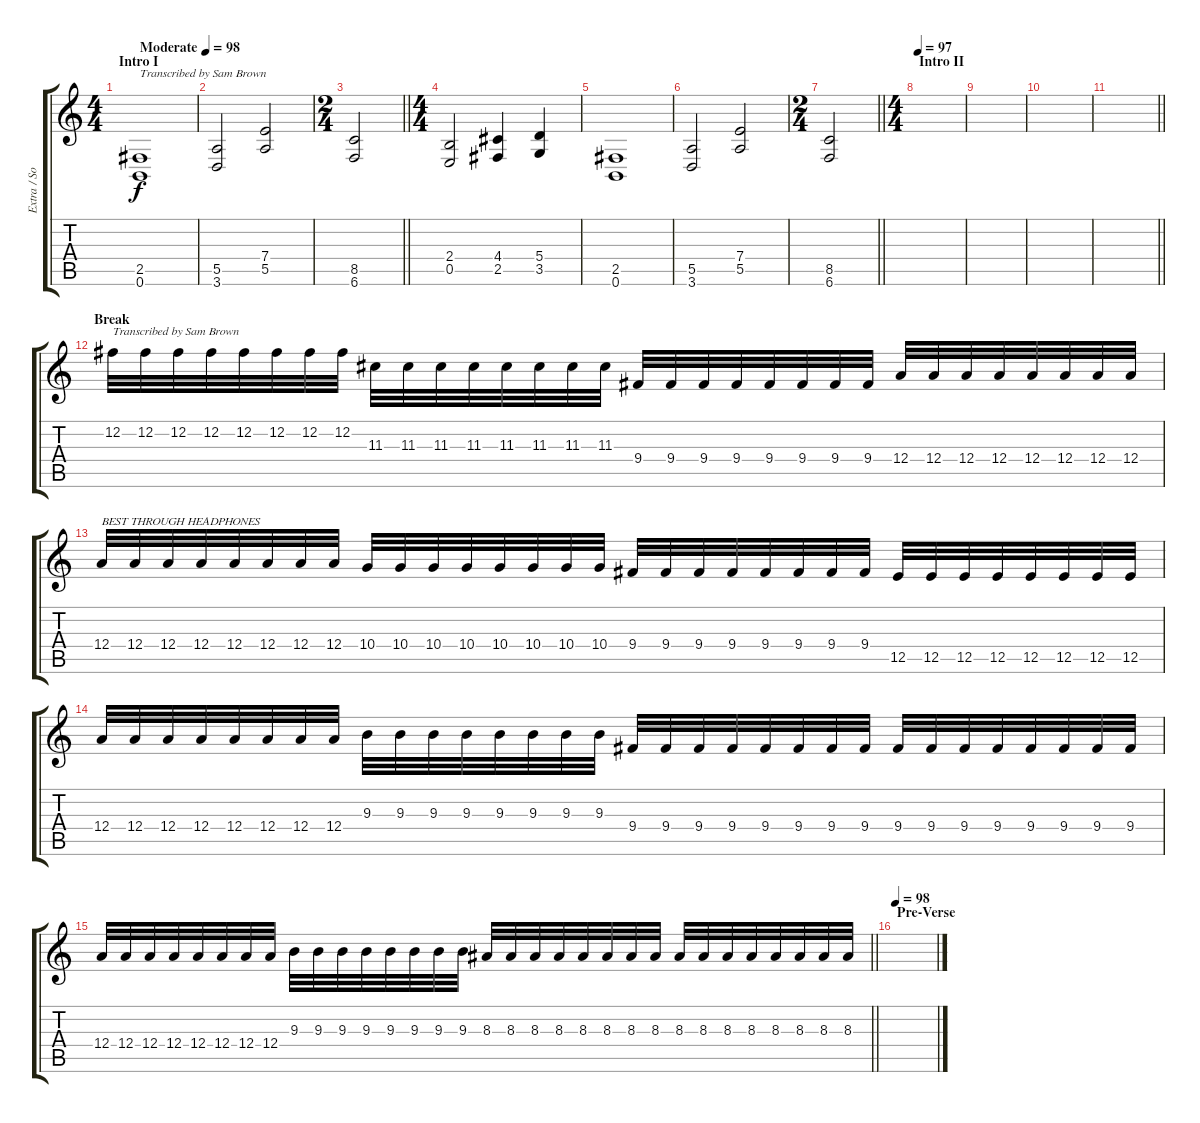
\track ("Extra / Solo Guitar" "Extra / So") {instrument distortionguitar}
\staff {score tabs}
\tuning (B3 Gb3 D3 A2 E2 B1) {hide}
\ts (4 4)
\section ("" "Intro I")
\tempo (98 "Moderate")
\clef g2
\ks c
(2.5 0.6).1{txt "Transcribed by Sam Brown" dy f instrument distortionguitar} |
(5.5 3.6).2 (7.4 5.5).2 |
\ts (2 4)
\barLineRight lightlight
(8.5 6.6).2 |
\ts (4 4)
\section ("" "")
(2.4 0.5).2 (4.4 2.5).4 (5.4 3.5).4 |
(2.5 0.6).1 |
(5.5 3.6).2 (7.4 5.5).2 |
\ts (2 4)
\barLineRight lightlight
(8.5 6.6).2 |
\ts (4 4)
\section ("" "Intro II")
\tempo 97
|
|
|
\barLineRight lightlight
|
\section ("" "Break")
12.2.32{txt "Transcribed by Sam Brown" volume 16} 12.2.32 12.2.32 12.2.32 12.2.32 12.2.32 12.2.32 12.2.32 11.3.32 11.3.32 11.3.32 11.3.32 11.3.32 11.3.32 11.3.32 11.3.32 9.4.32 9.4.32 9.4.32 9.4.32 9.4.32 9.4.32 9.4.32 9.4.32 12.4.32 12.4.32 12.4.32 12.4.32 12.4.32 12.4.32 12.4.32 12.4.32 |
12.4.32{txt "BEST THROUGH HEADPHONES"} 12.4.32 12.4.32 12.4.32 12.4.32 12.4.32 12.4.32 12.4.32 10.4.32 10.4.32 10.4.32 10.4.32 10.4.32 10.4.32 10.4.32 10.4.32 9.4.32 9.4.32 9.4.32 9.4.32 9.4.32 9.4.32 9.4.32 9.4.32 12.5.32 12.5.32 12.5.32 12.5.32 12.5.32 12.5.32 12.5.32 12.5.32 |
12.4.32 12.4.32 12.4.32 12.4.32 12.4.32 12.4.32 12.4.32 12.4.32 9.3.32 9.3.32 9.3.32 9.3.32 9.3.32 9.3.32 9.3.32 9.3.32 9.4.32 9.4.32 9.4.32 9.4.32 9.4.32 9.4.32 9.4.32 9.4.32 9.4.32 9.4.32 9.4.32 9.4.32 9.4.32 9.4.32 9.4.32 9.4.32 |
\barLineRight lightlight
12.4.32 12.4.32 12.4.32 12.4.32 12.4.32 12.4.32 12.4.32 12.4.32 9.3.32 9.3.32 9.3.32 9.3.32 9.3.32 9.3.32 9.3.32 9.3.32 8.3.32 8.3.32 8.3.32 8.3.32 8.3.32 8.3.32 8.3.32 8.3.32 8.3.32 8.3.32 8.3.32 8.3.32 8.3.32 8.3.32 8.3.32 8.3.32 |
\section ("" "Pre-Verse")
\tempo 98
